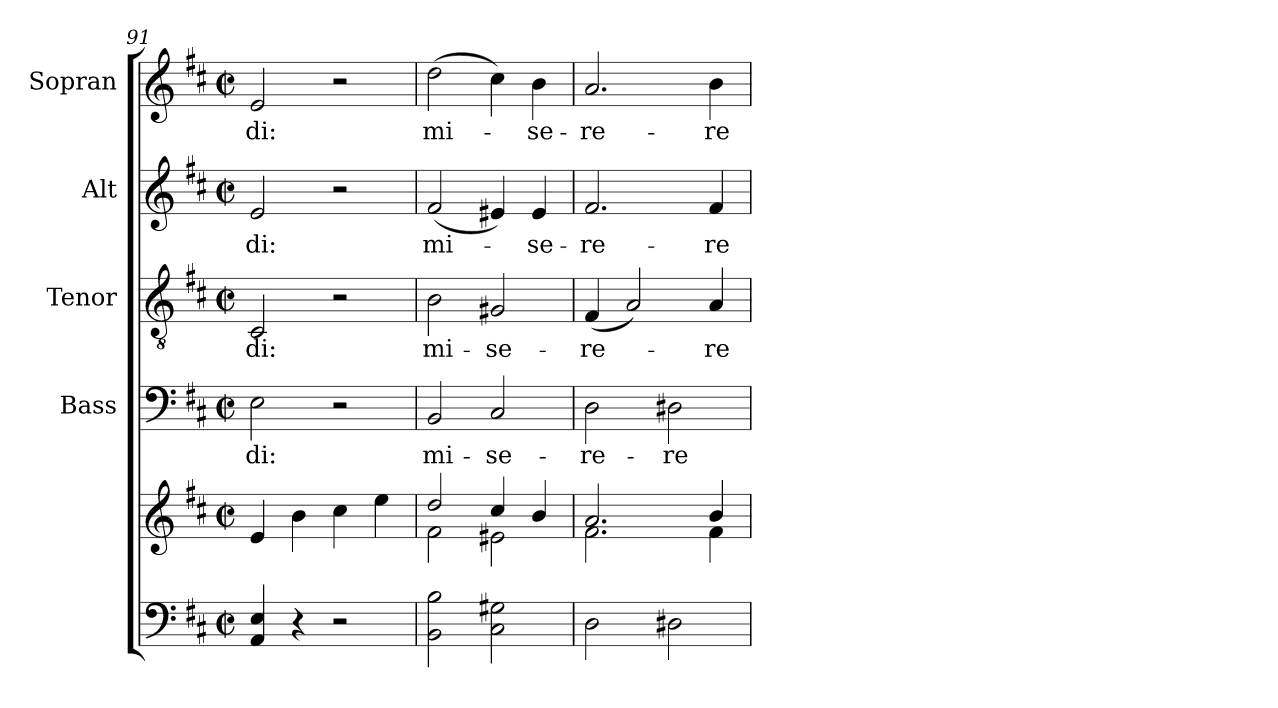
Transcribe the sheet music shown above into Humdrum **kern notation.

**kern	**kern	**kern	**text	**kern	**text	**kern	**text	**kern	**text
*part5	*part5	*part4	*part4	*part3	*part3	*part2	*part2	*part1	*part1
*staff6	*staff5	*staff4	*staff4	*staff3	*staff3	*staff2	*staff2	*staff1	*staff1
*	*	*I"Bass	*	*I"Tenor	*	*I"Alt	*	*I"Sopran	*
*	*	*I'B.	*	*I'T.	*	*I'A.	*	*I'S.	*
*clefF4	*clefG2	*clefF4	*	*clefGv2	*	*clefG2	*	*clefG2	*
*k[f#c#]	*k[f#c#]	*k[f#c#]	*	*k[f#c#]	*	*k[f#c#]	*	*k[f#c#]	*
*D:	*D:	*D:	*	*D:	*	*D:	*	*D:	*
*M2/2	*M2/2	*M2/2	*	*M2/2	*	*M2/2	*	*M2/2	*
*met(c|)	*met(c|)	*met(c|)	*	*met(c|)	*	*met(c|)	*	*met(c|)	*
=91	=91	=91	=91	=91	=91	=91	=91	=91	=91
!	!	!	!LO:LY:b	!	!LO:LY:b	!	!LO:LY:b	!	!LO:LY:b
4AA/ 4E/	4e/	2E\	-di:	2C#/	-di:	2e/	-di:	2e/	-di:
4r	4b\	.	.	.	.	.	.	.	.
2r	4cc#\	2r	.	2r	.	2r	.	2r	.
.	4ee\	.	.	.	.	.	.	.	.
=92	=92	=92	=92	=92	=92	=92	=92	=92	=92
*	*^	*	*	*	*	*	*	*	*
!	!	!	!	!LO:LY:b	!	!LO:LY:b	!	!LO:LY:b	!	!LO:LY:b
2BB\ 2B\	2dd/	2f#\	2BB/	mi-	2B\	mi-	(<2f#/	mi-	(>2dd\	mi-
!	!	!	!	!LO:LY:b	!	!LO:LY:b	!	!	!	!
2C#\ 2G#X\	4cc#/	2e#X\	2C#/	-se-	2G#X/	-se-	4e#X/)	.	4cc#\)	.
!	!	!	!	!	!	!	!	!LO:LY:b	!	!LO:LY:b
.	4b/	.	.	.	.	.	4e#/	-se-	4b\	-se-
=93	=93	=93	=93	=93	=93	=93	=93	=93	=93	=93
!	!	!	!	!LO:LY:b	!	!LO:LY:b	!	!LO:LY:b	!	!LO:LY:b
2D\	2.a/	2.f#\	2D\	-re-	(<4F#/	-re-	2.f#/	-re-	2.a/	-re-
.	.	.	.	.	2A/)	.	.	.	.	.
!	!	!	!	!LO:LY:b	!	!	!	!	!	!
2D#X\	.	.	2D#X\	-re	.	.	.	.	.	.
!	!	!	!	!	!	!LO:LY:b	!	!LO:LY:b	!	!LO:LY:b
.	4b/	4f#\	.	.	4A/	-re	4f#/	-re	4b\	-re
*	*v	*v	*	*	*	*	*	*	*	*
=	=	=	=	=	=	=	=	=	=
*-	*-	*-	*-	*-	*-	*-	*-	*-	*-
